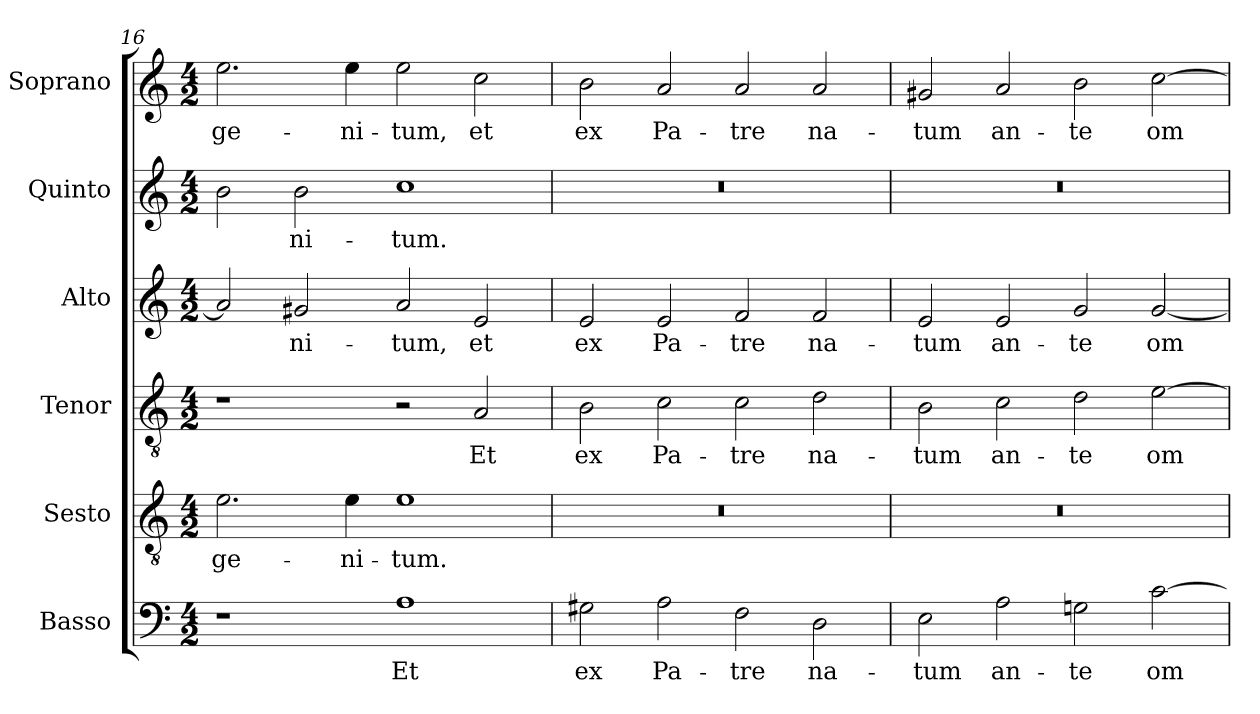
**kern	**text	**kern	**text	**kern	**text	**kern	**text	**kern	**text	**kern	**text
*part6	*part6	*part5	*part5	*part4	*part4	*part3	*part3	*part2	*part2	*part1	*part1
*staff6	*staff6	*staff5	*staff5	*staff4	*staff4	*staff3	*staff3	*staff2	*staff2	*staff1	*staff1
*I"Basso	*	*I"Sesto	*	*I"Tenor	*	*I"Alto	*	*I"Quinto	*	*I"Soprano	*
*	*	*I'T.	*	*I'T.	*	*I'A.	*	*	*	*I'Sop.	*
*clefF4	*	*clefGv2	*	*clefGv2	*	*clefG2	*	*clefG2	*	*clefG2	*
*	*	*ITrd7c12	*	*ITrd7c12	*	*	*	*	*	*	*
*k[]	*	*k[]	*	*k[]	*	*k[]	*	*k[]	*	*k[]	*
*C:	*	*C:	*	*C:	*	*C:	*	*C:	*	*C:	*
*M4/2	*	*M4/2	*	*M4/2	*	*M4/2	*	*M4/2	*	*M4/2	*
=16	=16	=16	=16	=16	=16	=16	=16	=16	=16	=16	=16
!	!	!	!LO:LY:b:color=#000000	!	!	!	!	!	!	!	!
!	!	!	!	!	!	!	!	!	!	!	!LO:LY:b:color=#000000
1r	.	2.Ei\	-ge-	1r	.	2ai/]	.	2bi\	.	2.eei\	-ge-
!	!	!	!	!	!	!	!LO:LY:b:color=#000000	!	!	!	!
!	!	!	!	!	!	!	!	!	!LO:LY:b:color=#000000	!	!
.	.	.	.	.	.	2g#Xi/	-ni-	2bi\	-ni-	.	.
!	!	!	!LO:LY:b:color=#000000	!	!	!	!	!	!	!	!
!	!	!	!	!	!	!	!	!	!	!	!LO:LY:b:color=#000000
.	.	4Ei\	-ni-	.	.	.	.	.	.	4eei\	-ni-
!	!LO:LY:b:color=#000000	!	!	!	!	!	!	!	!	!	!
!	!	!	!LO:LY:b:color=#000000	!	!	!	!	!	!	!	!
!	!	!	!	!	!	!	!LO:LY:b:color=#000000	!	!	!	!
!	!	!	!	!	!	!	!	!	!LO:LY:b:color=#000000	!	!
!	!	!	!	!	!	!	!	!	!	!	!LO:LY:b:color=#000000
1Ai	Et	1Ei	-tum.	2r	.	2ai/	-tum,	1cci	-tum.	2eei\	-tum,
!	!	!	!	!	!LO:LY:b:color=#000000	!	!	!	!	!	!
!	!	!	!	!	!	!	!LO:LY:b:color=#000000	!	!	!	!
!	!	!	!	!	!	!	!	!	!	!	!LO:LY:b:color=#000000
.	.	.	.	2AAi/	Et	2ei/	et	.	.	2cci\	et
!!LO:LB:g=z
=17	=17	=17	=17	=17	=17	=17	=17	=17	=17	=17	=17
!	!LO:LY:b:color=#000000	!LO:N:vis=1	!	!	!	!	!	!	!	!	!
!	!	!	!	!	!LO:LY:b:color=#000000	!	!	!	!	!	!
!	!	!	!	!	!	!	!LO:LY:b:color=#000000	!LO:N:vis=1	!	!	!
!	!	!	!	!	!	!	!	!	!	!	!LO:LY:b:color=#000000
2G#Xi\	ex	0r	.	2BBi\	ex	2ei/	ex	0r	.	2bi\	ex
!	!LO:LY:b:color=#000000	!	!	!	!	!	!	!	!	!	!
!	!	!	!	!	!LO:LY:b:color=#000000	!	!	!	!	!	!
!	!	!	!	!	!	!	!LO:LY:b:color=#000000	!	!	!	!
!	!	!	!	!	!	!	!	!	!	!	!LO:LY:b:color=#000000
2Ai\	Pa-	.	.	2Ci\	Pa-	2ei/	Pa-	.	.	2ai/	Pa-
!	!LO:LY:b:color=#000000	!	!	!	!	!	!	!	!	!	!
!	!	!	!	!	!LO:LY:b:color=#000000	!	!	!	!	!	!
!	!	!	!	!	!	!	!LO:LY:b:color=#000000	!	!	!	!
!	!	!	!	!	!	!	!	!	!	!	!LO:LY:b:color=#000000
2Fi\	-tre	.	.	2Ci\	-tre	2fi/	-tre	.	.	2ai/	-tre
!	!LO:LY:b:color=#000000	!	!	!	!	!	!	!	!	!	!
!	!	!	!	!	!LO:LY:b:color=#000000	!	!	!	!	!	!
!	!	!	!	!	!	!	!LO:LY:b:color=#000000	!	!	!	!
!	!	!	!	!	!	!	!	!	!	!	!LO:LY:b:color=#000000
2Di\	na-	.	.	2Di\	na-	2fi/	na-	.	.	2ai/	na-
=18	=18	=18	=18	=18	=18	=18	=18	=18	=18	=18	=18
!	!LO:LY:b:color=#000000	!LO:N:vis=1	!	!	!	!	!	!	!	!	!
!	!	!	!	!	!LO:LY:b:color=#000000	!	!	!	!	!	!
!	!	!	!	!	!	!	!LO:LY:b:color=#000000	!LO:N:vis=1	!	!	!
!	!	!	!	!	!	!	!	!	!	!	!LO:LY:b:color=#000000
2Ei\	-tum	0r	.	2BBi\	-tum	2ei/	-tum	0r	.	2g#Xi/	-tum
!	!LO:LY:b:color=#000000	!	!	!	!	!	!	!	!	!	!
!	!	!	!	!	!LO:LY:b:color=#000000	!	!	!	!	!	!
!	!	!	!	!	!	!	!LO:LY:b:color=#000000	!	!	!	!
!	!	!	!	!	!	!	!	!	!	!	!LO:LY:b:color=#000000
2Ai\	an-	.	.	2Ci\	an-	2ei/	an-	.	.	2ai/	an-
!	!LO:LY:b:color=#000000	!	!	!	!	!	!	!	!	!	!
!	!	!	!	!	!LO:LY:b:color=#000000	!	!	!	!	!	!
!	!	!	!	!	!	!	!LO:LY:b:color=#000000	!	!	!	!
!	!	!	!	!	!	!	!	!	!	!	!LO:LY:b:color=#000000
2Gni\	-te	.	.	2Di\	-te	2gi/	-te	.	.	2bi\	-te
!	!LO:LY:b:color=#000000	!	!	!	!	!	!	!	!	!	!
!	!	!	!	!	!LO:LY:b:color=#000000	!	!	!	!	!	!
!	!	!	!	!	!	!	!LO:LY:b:color=#000000	!	!	!	!
!	!	!	!	!	!	!	!	!	!	!	!LO:LY:b:color=#000000
[2ci\	om-	.	.	[2Ei\	om-	[2gi/	om-	.	.	[2cci\	om-
=	=	=	=	=	=	=	=	=	=	=	=
*-	*-	*-	*-	*-	*-	*-	*-	*-	*-	*-	*-
